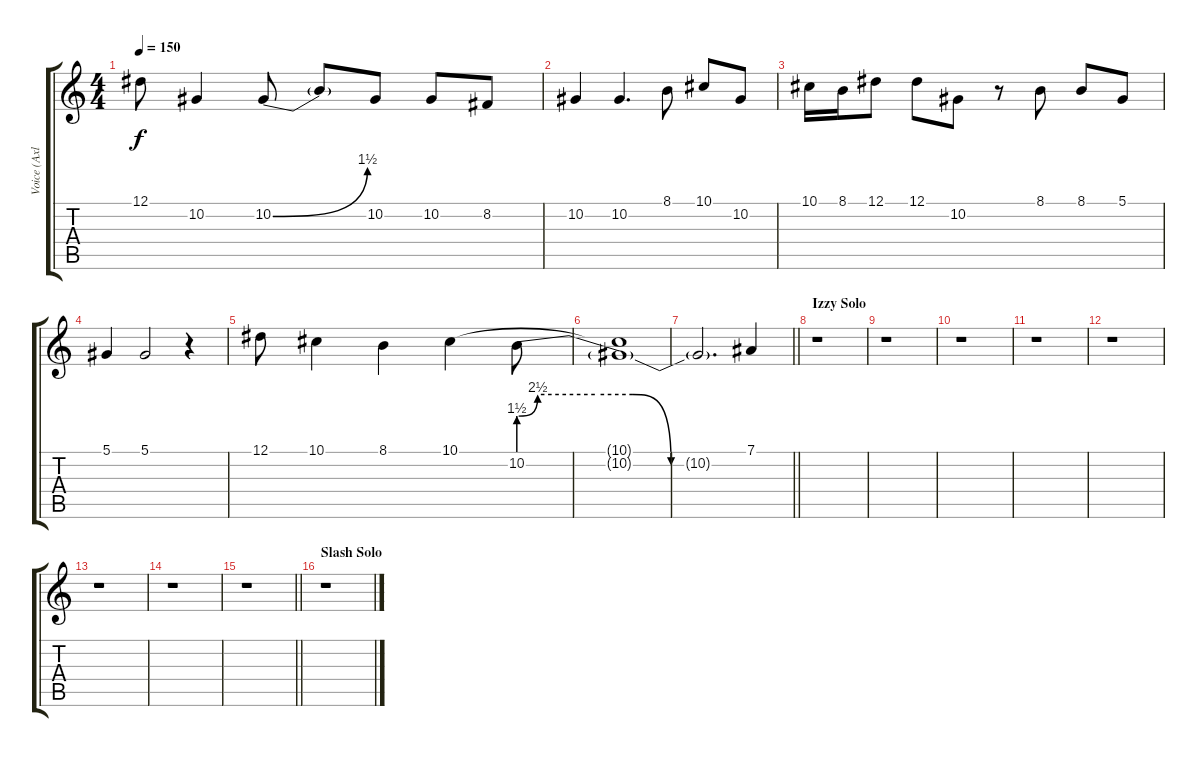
\track ("Voice (Axl)" "Voice (Axl") {instrument lead2sawtooth}
\staff {score tabs}
\tuning (Eb4 Bb3 Gb3 Db3 Ab2 Eb2) {hide}
\ts (4 4)
\tempo 150
\clef g2
\ks c
12.1.8{dy f} 10.2.4 10.2{be (bend 0 0 60 6)}.8 10.2{t}.8 10.2.8 10.2.8 8.2.8 |
10.2.4 10.2.4{d} 8.1.8 10.1.8 10.2.8 |
10.1.16 8.1.16 12.1.8 12.1.8 10.2.8 r.8 8.1.8 8.1.8 5.1.8 |
5.1.4 5.1.2 r.4 |
12.1.8 10.1.4 8.1.4 10.1.4 10.2{be (custom 0 6 5 10 20 10 30 10 40 0 60 0)}.8 |
(10.1{t} 10.2{t}).1 |
\barLineRight lightlight
10.2{t}.2{d} 7.1.4 |
\section ("" "Izzy Solo")
r.1 |
r.1 |
r.1 |
r.1 |
r.1 |
r.1 |
r.1 |
\barLineRight lightlight
r.1 |
\section ("" "Slash Solo")
r.1
